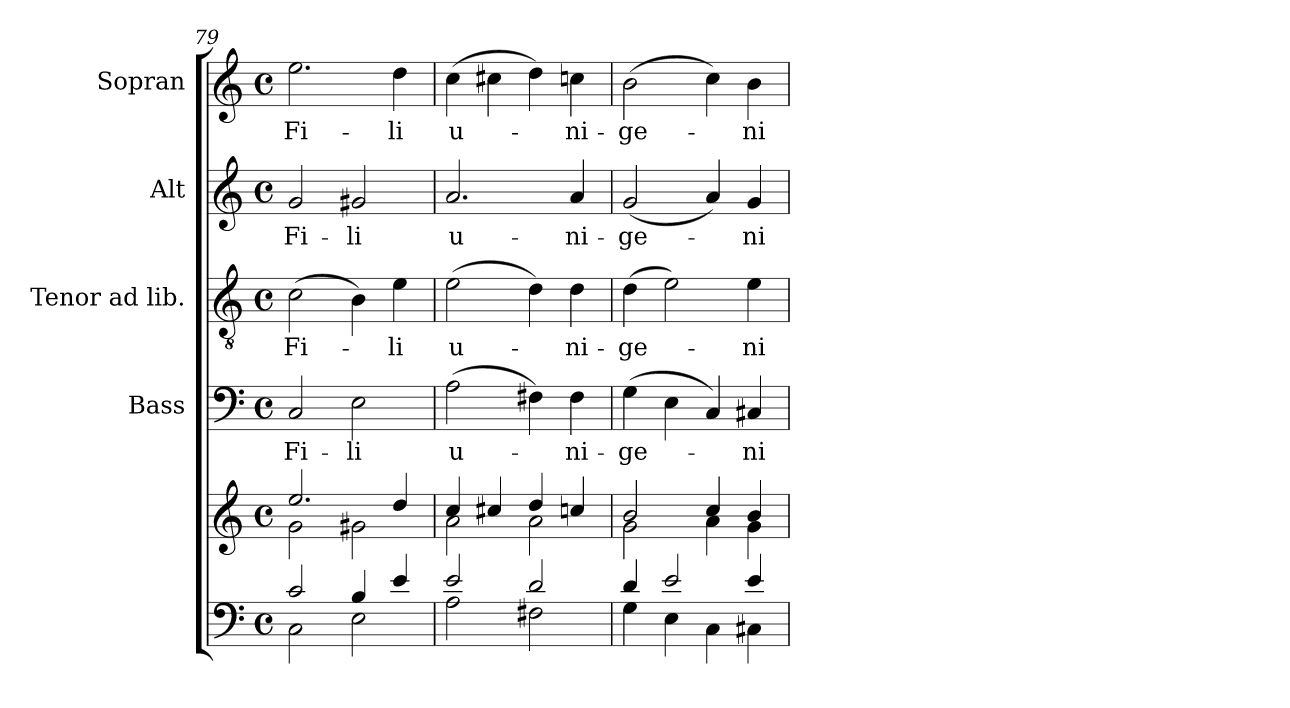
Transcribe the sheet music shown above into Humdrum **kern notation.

**kern	**kern	**kern	**text	**kern	**text	**kern	**text	**kern	**text
*part5	*part5	*part4	*part4	*part3	*part3	*part2	*part2	*part1	*part1
*staff6	*staff5	*staff4	*staff4	*staff3	*staff3	*staff2	*staff2	*staff1	*staff1
*	*	*I"Bass	*	*I"Tenor ad lib.	*	*I"Alt	*	*I"Sopran	*
*	*	*I'B.	*	*I'T.	*	*I'A.	*	*I'S.	*
*clefF4	*clefG2	*clefF4	*	*clefGv2	*	*clefG2	*	*clefG2	*
*k[]	*k[]	*k[]	*	*k[]	*	*k[]	*	*k[]	*
*C:	*C:	*C:	*	*C:	*	*C:	*	*C:	*
*M4/4	*M4/4	*M4/4	*	*M4/4	*	*M4/4	*	*M4/4	*
*met(c)	*met(c)	*met(c)	*	*met(c)	*	*met(c)	*	*met(c)	*
=79	=79	=79	=79	=79	=79	=79	=79	=79	=79
*^	*^	*	*	*	*	*	*	*	*
!	!	!	!	!	!LO:LY:b	!	!LO:LY:b	!	!LO:LY:b	!	!LO:LY:b
2c/	2C\	2.ee/	2g\	2C/	Fi-	(>2c\	Fi-	2g/	Fi-	2.ee\	Fi-
!	!	!	!	!	!LO:LY:b	!	!	!	!LO:LY:b	!	!
4B/	2E\	.	2g#X\	2E\	-li	4B\)	.	2g#X/	-li	.	.
!	!	!	!	!	!	!	!LO:LY:b	!	!	!	!LO:LY:b
4e/	.	4dd/	.	.	.	4e\	-li	.	.	4dd\	-li
=80	=80	=80	=80	=80	=80	=80	=80	=80	=80	=80	=80
!	!	!	!	!	!LO:LY:b	!	!LO:LY:b	!	!LO:LY:b	!	!LO:LY:b
2e/	2A\	4cc/	2a\	(>2A\	u-	(>2e\	u-	2.a/	u-	(>4cc\	u-
.	.	4cc#X/	.	.	.	.	.	.	.	4cc#X\	.
2d/	2F#X\	4dd/	2a\	4F#X\)	.	4d\)	.	.	.	4dd\)	.
!	!	!	!	!	!LO:LY:b	!	!LO:LY:b	!	!LO:LY:b	!	!LO:LY:b
.	.	4ccn/	.	4F#\	-ni-	4d\	-ni-	4a/	-ni-	4ccn\	-ni-
=81	=81	=81	=81	=81	=81	=81	=81	=81	=81	=81	=81
!	!	!	!	!	!LO:LY:b	!	!LO:LY:b	!	!LO:LY:b	!	!LO:LY:b
4d/	4G\	2b/	2g\	(>4G\	-ge-	(>4d\	-ge-	(<2g/	-ge-	(>2b\	-ge-
2e/	4E\	.	.	4E\	.	2e\)	.	.	.	.	.
.	4C\	4cc/	4a\	4C/)	.	.	.	4a/)	.	4cc\)	.
!	!	!	!	!	!LO:LY:b	!	!LO:LY:b	!	!LO:LY:b	!	!LO:LY:b
4e/	4C#X\	4b/	4g\	4C#X/	-ni-	4e\	-ni-	4g/	-ni-	4b\	-ni-
*v	*v	*	*	*	*	*	*	*	*	*	*
*	*v	*v	*	*	*	*	*	*	*	*
=	=	=	=	=	=	=	=	=	=
*-	*-	*-	*-	*-	*-	*-	*-	*-	*-
